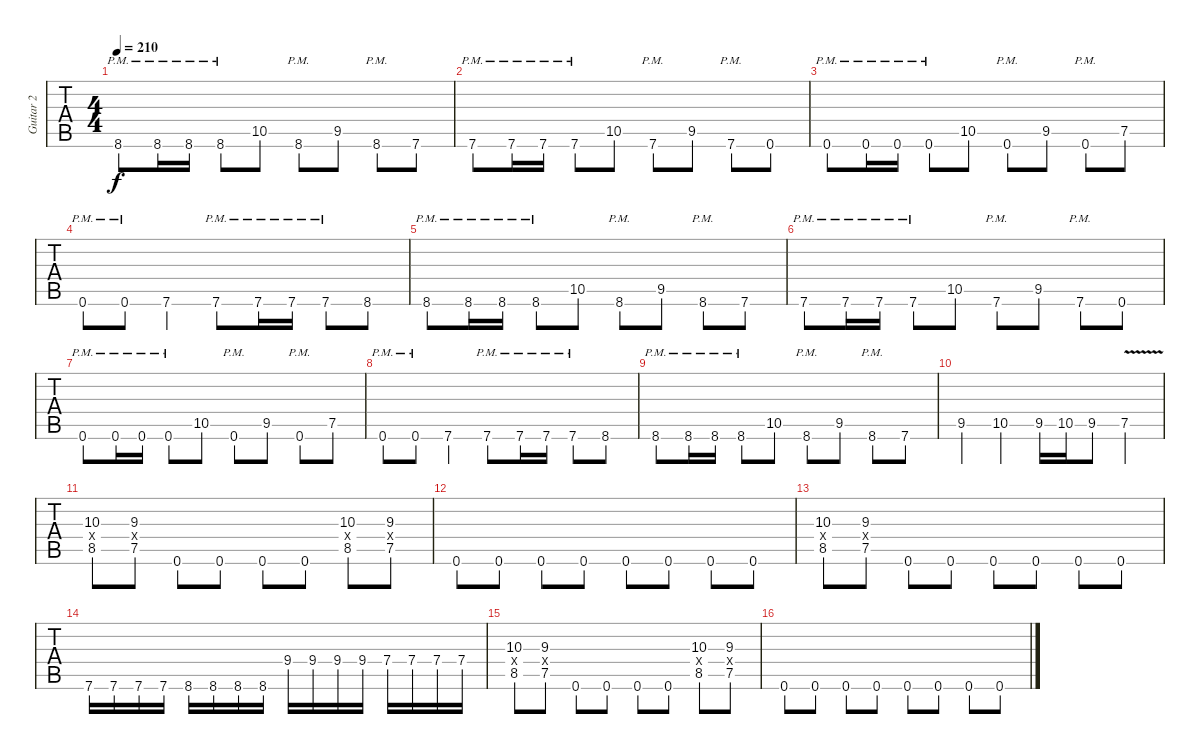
\track ("Guitar 2" "Guitar 2") {instrument distortionguitar}
\staff {tabs}
\tuning (C4 G3 Eb3 Bb2 F2 C2) {hide}
\ts (4 4)
\tempo 210
\clef g2
\ks c
8.6{pm}.8{dy f} 8.6{pm}.16 8.6{pm}.16 8.6{pm}.8 10.5.8 8.6{pm}.8 9.5.8 8.6{pm}.8 7.6.8 |
7.6{pm}.8 7.6{pm}.16 7.6{pm}.16 7.6{pm}.8 10.5.8 7.6{pm}.8 9.5.8 7.6{pm}.8 0.6.8 |
0.6{pm}.8 0.6{pm}.16 0.6{pm}.16 0.6{pm}.8 10.5.8 0.6{pm}.8 9.5.8 0.6{pm}.8 7.5.8 |
0.6{pm}.8 0.6{pm}.8 7.6.4 7.6{pm}.8 7.6{pm}.16 7.6{pm}.16 7.6{pm}.8 8.6.8 |
8.6{pm}.8 8.6{pm}.16 8.6{pm}.16 8.6{pm}.8 10.5.8 8.6{pm}.8 9.5.8 8.6{pm}.8 7.6.8 |
7.6{pm}.8 7.6{pm}.16 7.6{pm}.16 7.6{pm}.8 10.5.8 7.6{pm}.8 9.5.8 7.6{pm}.8 0.6.8 |
0.6{pm}.8 0.6{pm}.16 0.6{pm}.16 0.6{pm}.8 10.5.8 0.6{pm}.8 9.5.8 0.6{pm}.8 7.5.8 |
0.6{pm}.8 0.6{pm}.8 7.6.4 7.6{pm}.8 7.6{pm}.16 7.6{pm}.16 7.6{pm}.8 8.6.8 |
8.6{pm}.8 8.6{pm}.16 8.6{pm}.16 8.6{pm}.8 10.5.8 8.6{pm}.8 9.5.8 8.6{pm}.8 7.6.8 |
9.5.4 10.5.4 9.5.16 10.5.16 9.5.8 7.5{v}.4 |
(10.3 0.4{x} 8.5).8 (9.3 0.4{x} 7.5).8 0.6.8 0.6.8 0.6.8 0.6.8 (10.3 0.4{x} 8.5).8 (9.3 0.4{x} 7.5).8 |
0.6.8 0.6.8 0.6.8 0.6.8 0.6.8 0.6.8 0.6.8 0.6.8 |
(10.3 0.4{x} 8.5).8 (9.3 0.4{x} 7.5).8 0.6.8 0.6.8 0.6.8 0.6.8 0.6.8 0.6.8 |
7.6.16 7.6.16 7.6.16 7.6.16 8.6.16 8.6.16 8.6.16 8.6.16 9.4.16 9.4.16 9.4.16 9.4.16 7.4.16 7.4.16 7.4.16 7.4.16 |
(10.3 0.4{x} 8.5).8 (9.3 0.4{x} 7.5).8 0.6.8 0.6.8 0.6.8 0.6.8 (10.3 0.4{x} 8.5).8 (9.3 0.4{x} 7.5).8 |
0.6.8 0.6.8 0.6.8 0.6.8 0.6.8 0.6.8 0.6.8 0.6.8
